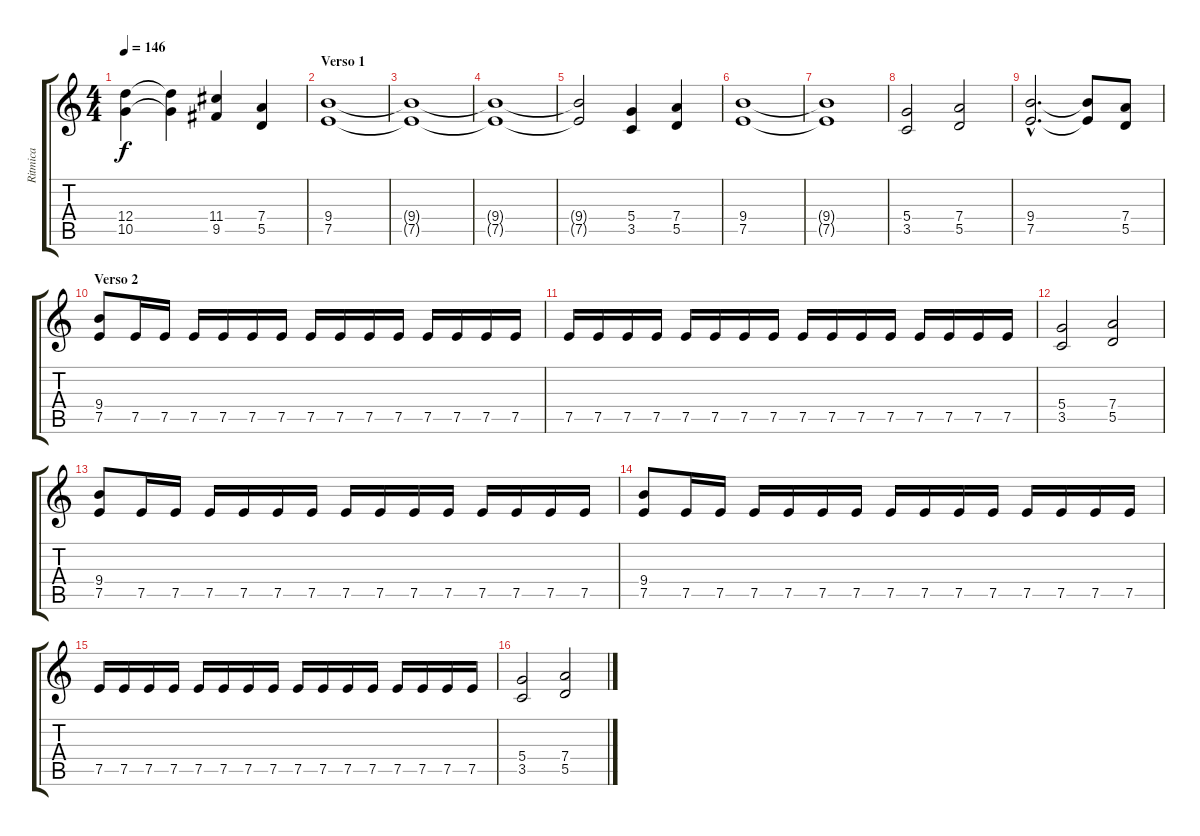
\track ("Ritmica" "Ritmica") {instrument distortionguitar}
\staff {score tabs}
\tuning (E4 B3 G3 D3 A2 E2) {hide}
\ts (4 4)
\tempo 146
\clef g2
\ks c
(12.4 10.5).4{dy f} (12.4{t} 10.5{t}).4 (11.4 9.5).4 (7.4 5.5).4 |
\section ("" "Verso 1")
(9.4 7.5).1 |
(9.4{t} 7.5{t}).1{volume 10} |
(9.4{t} 7.5{t}).1{volume 7} |
(9.4{t} 7.5{t}).2{volume 5} (5.4 3.5).4{volume 13} (7.4 5.5).4 |
(9.4 7.5).1 |
(9.4{t} 7.5{t}).1{volume 10} |
(5.4 3.5).2{volume 13} (7.4 5.5).2 |
(9.4{hac} 7.5{hac}).2{d} (9.4{t} 7.5{t}).8 (7.4 5.5).8 |
\section ("" "Verso 2")
(9.4 7.5).8 7.5.16 7.5.16 7.5.16 7.5.16 7.5.16 7.5.16 7.5.16 7.5.16 7.5.16 7.5.16 7.5.16 7.5.16 7.5.16 7.5.16 |
7.5.16 7.5.16 7.5.16 7.5.16 7.5.16 7.5.16 7.5.16 7.5.16 7.5.16 7.5.16 7.5.16 7.5.16 7.5.16 7.5.16 7.5.16 7.5.16 |
(5.4 3.5).2 (7.4 5.5).2 |
(9.4 7.5).8 7.5.16 7.5.16 7.5.16 7.5.16 7.5.16 7.5.16 7.5.16 7.5.16 7.5.16 7.5.16 7.5.16 7.5.16 7.5.16 7.5.16 |
(9.4 7.5).8 7.5.16 7.5.16 7.5.16 7.5.16 7.5.16 7.5.16 7.5.16 7.5.16 7.5.16 7.5.16 7.5.16 7.5.16 7.5.16 7.5.16 |
7.5.16 7.5.16 7.5.16 7.5.16 7.5.16 7.5.16 7.5.16 7.5.16 7.5.16 7.5.16 7.5.16 7.5.16 7.5.16 7.5.16 7.5.16 7.5.16 |
(5.4 3.5).2 (7.4 5.5).2
